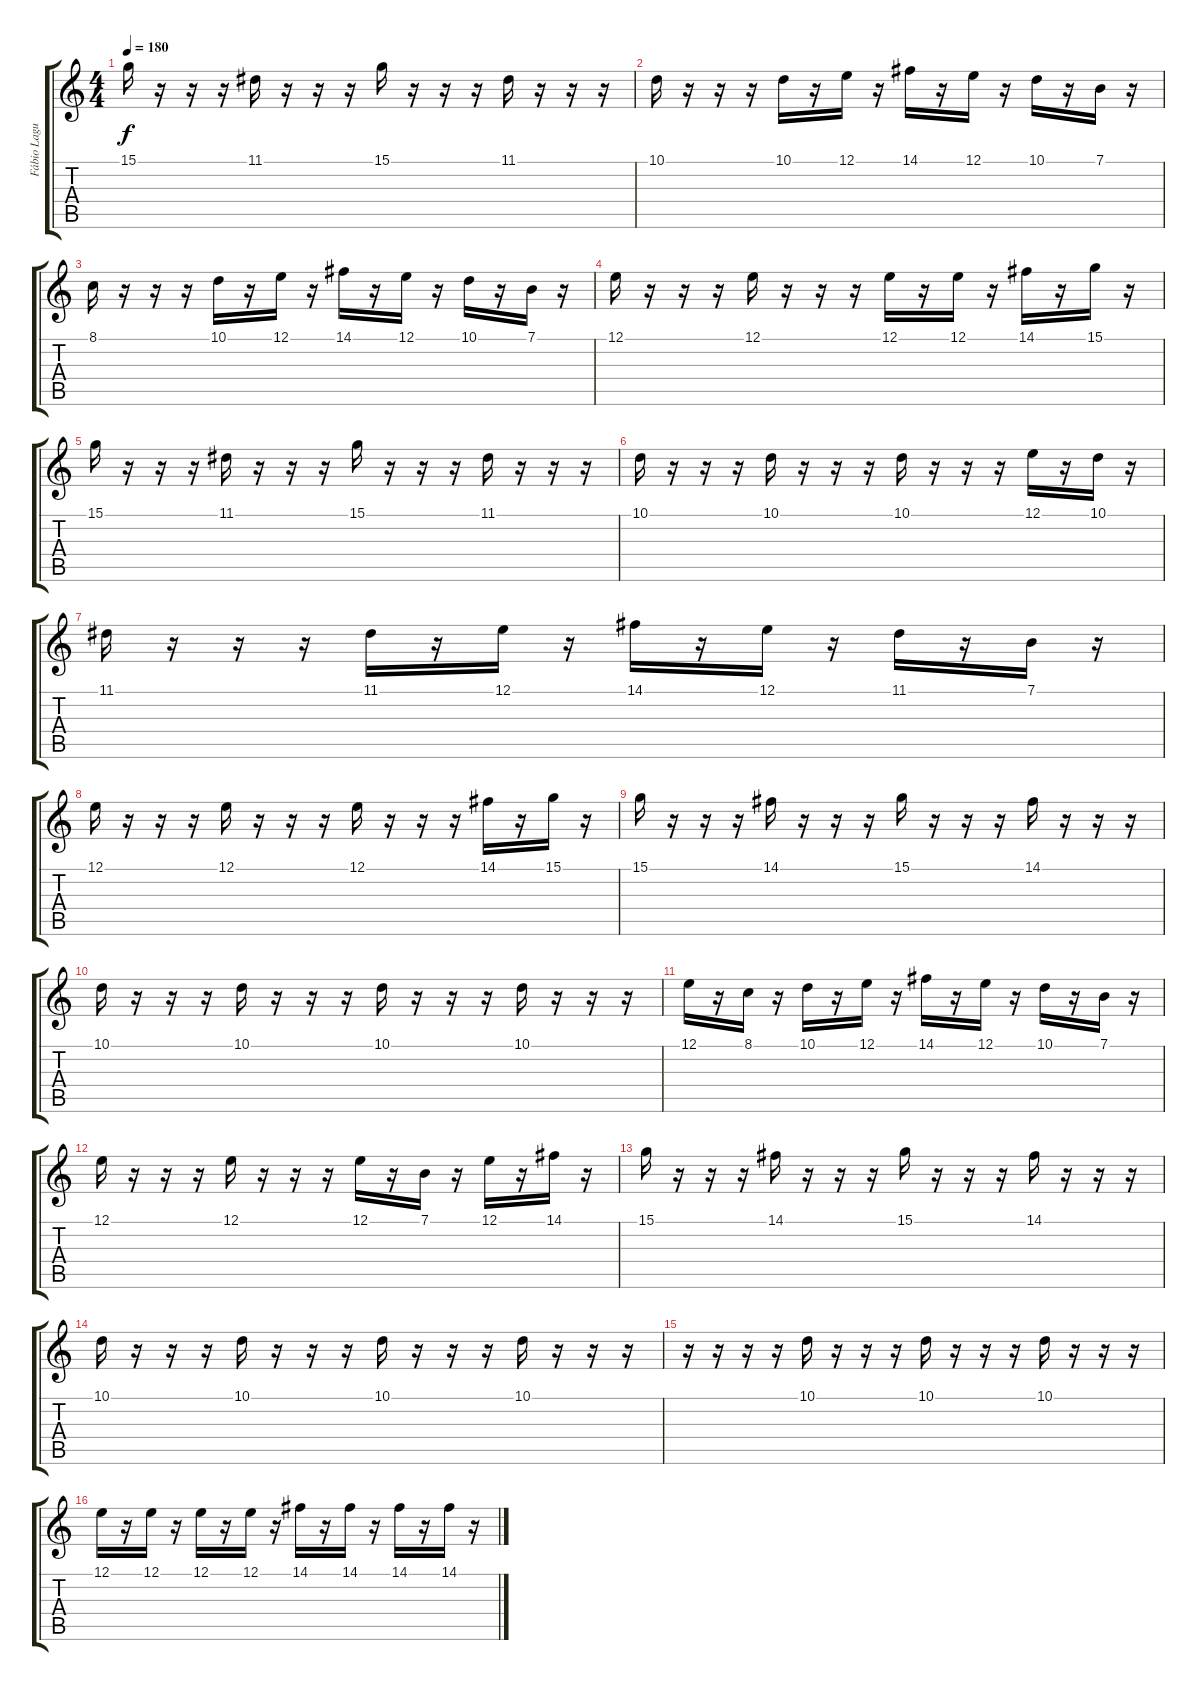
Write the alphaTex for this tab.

\track ("Fábio Laguna" "Fábio Lagu") {instrument stringensemble1}
\staff {score tabs}
\tuning (E4 B3 G3 D3 A2 E2) {hide}
\ts (4 4)
\tempo 180
\clef g2
\ks c
15.1.16{dy f} r.16 r.16 r.16 11.1.16 r.16 r.16 r.16 15.1.16 r.16 r.16 r.16 11.1.16 r.16 r.16 r.16 |
10.1.16 r.16 r.16 r.16 10.1.16 r.16 12.1.16 r.16 14.1.16 r.16 12.1.16 r.16 10.1.16 r.16 7.1.16 r.16 |
8.1.16 r.16 r.16 r.16 10.1.16 r.16 12.1.16 r.16 14.1.16 r.16 12.1.16 r.16 10.1.16 r.16 7.1.16 r.16 |
12.1.16 r.16 r.16 r.16 12.1.16 r.16 r.16 r.16 12.1.16 r.16 12.1.16 r.16 14.1.16 r.16 15.1.16 r.16 |
15.1.16 r.16 r.16 r.16 11.1.16 r.16 r.16 r.16 15.1.16 r.16 r.16 r.16 11.1.16 r.16 r.16 r.16 |
10.1.16 r.16 r.16 r.16 10.1.16 r.16 r.16 r.16 10.1.16 r.16 r.16 r.16 12.1.16 r.16 10.1.16 r.16 |
11.1.16 r.16 r.16 r.16 11.1.16 r.16 12.1.16 r.16 14.1.16 r.16 12.1.16 r.16 11.1.16 r.16 7.1.16 r.16 |
12.1.16 r.16 r.16 r.16 12.1.16 r.16 r.16 r.16 12.1.16 r.16 r.16 r.16 14.1.16 r.16 15.1.16 r.16 |
15.1.16 r.16 r.16 r.16 14.1.16 r.16 r.16 r.16 15.1.16 r.16 r.16 r.16 14.1.16 r.16 r.16 r.16 |
10.1.16 r.16 r.16 r.16 10.1.16 r.16 r.16 r.16 10.1.16 r.16 r.16 r.16 10.1.16 r.16 r.16 r.16 |
12.1.16 r.16 8.1.16 r.16 10.1.16 r.16 12.1.16 r.16 14.1.16 r.16 12.1.16 r.16 10.1.16 r.16 7.1.16 r.16 |
12.1.16 r.16 r.16 r.16 12.1.16 r.16 r.16 r.16 12.1.16 r.16 7.1.16 r.16 12.1.16 r.16 14.1.16 r.16 |
15.1.16 r.16 r.16 r.16 14.1.16 r.16 r.16 r.16 15.1.16 r.16 r.16 r.16 14.1.16 r.16 r.16 r.16 |
10.1.16 r.16 r.16 r.16 10.1.16 r.16 r.16 r.16 10.1.16 r.16 r.16 r.16 10.1.16 r.16 r.16 r.16 |
r.16 r.16 r.16 r.16 10.1.16 r.16 r.16 r.16 10.1.16 r.16 r.16 r.16 10.1.16 r.16 r.16 r.16 |
12.1.16 r.16 12.1.16 r.16 12.1.16 r.16 12.1.16 r.16 14.1.16 r.16 14.1.16 r.16 14.1.16 r.16 14.1.16 r.16
